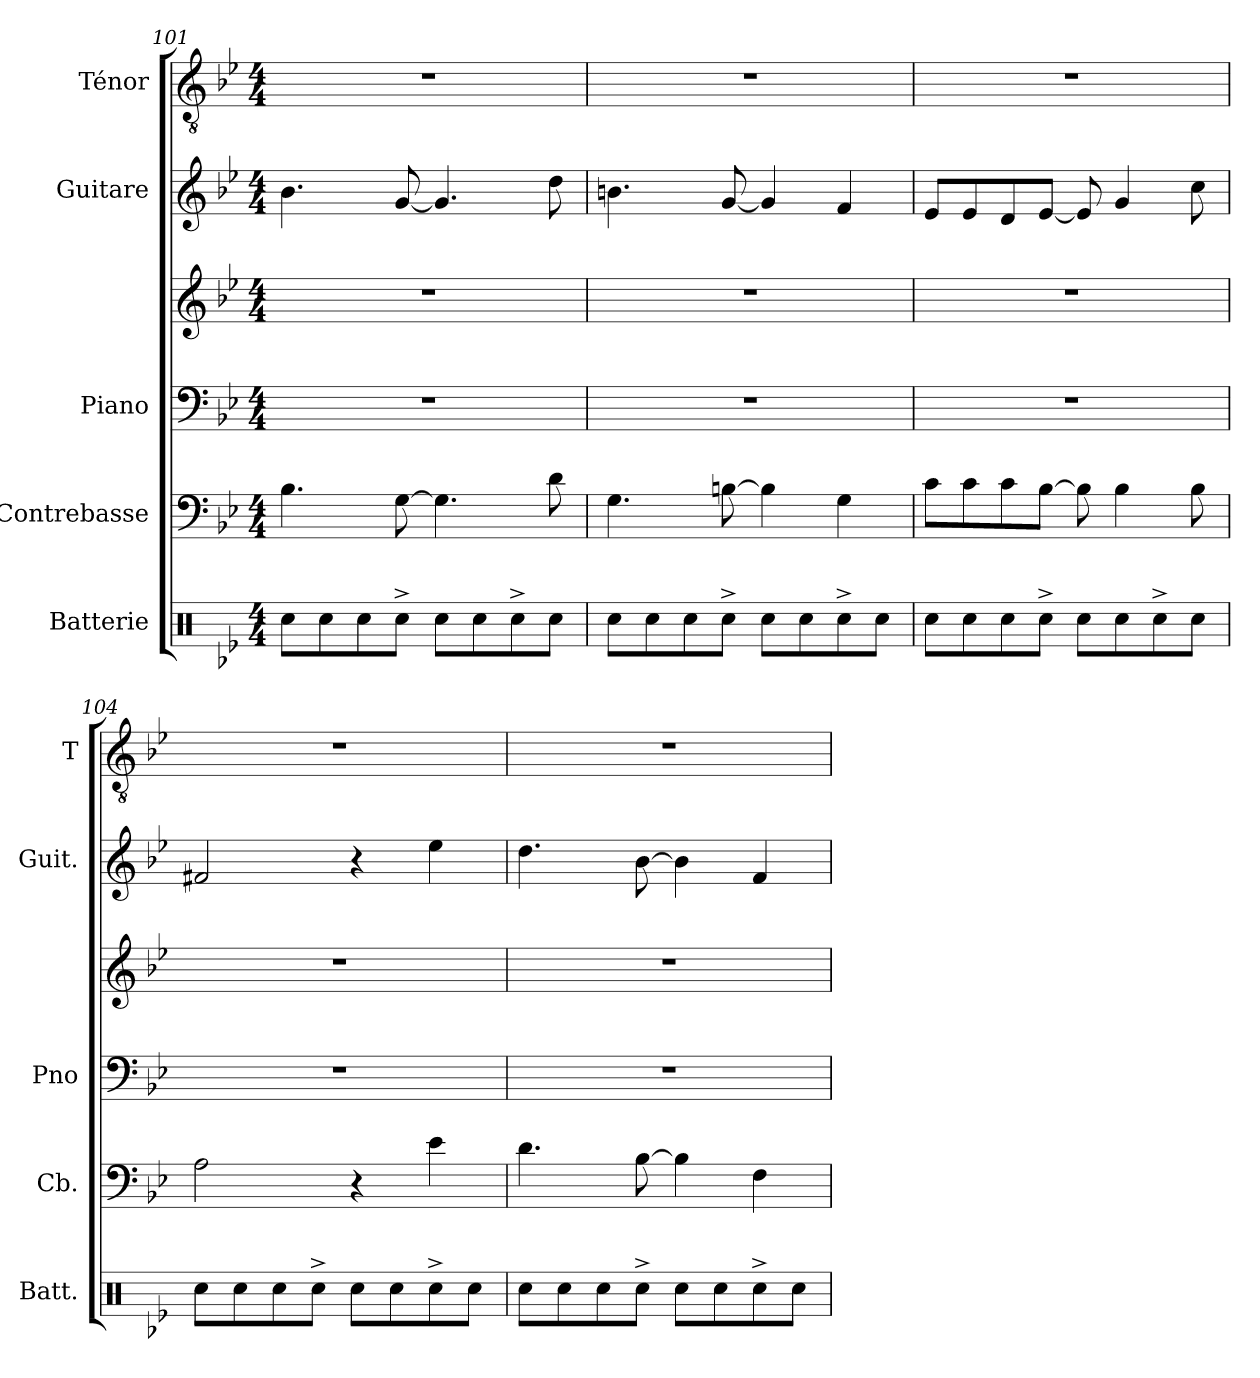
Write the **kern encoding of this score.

**kern	**kern	**kern	**kern	**kern	**kern
*part5	*part4	*part3	*part3	*part2	*part1
*staff6	*staff5	*staff4	*staff3	*staff2	*staff1
*I"Batterie	*I"Contrebasse	*I"Piano	*	*I"Guitare	*I"Ténor
*I'Batt.	*I'Cb.	*I'Pno	*	*I'Guit.	*I'T
!!LO:LB:g=z
*clefX	*clefF4	*clefF4	*clefG2	*clefG2	*clefGv2
*	*ITrd7c12	*	*	*ITrd7c12	*
*k[b-e-]	*k[b-e-]	*k[b-e-]	*k[b-e-]	*k[b-e-]	*k[b-e-]
*g:	*g:	*g:	*g:	*g:	*g:
*M4/4	*M4/4	*M4/4	*M4/4	*M4/4	*M4/4
=101	=101	=101	=101	=101	=101
8Rcc\L	4.BB-\	1r	1r	4.B-\	1r
8Rcc\	.	.	.	.	.
8Rcc\	.	.	.	.	.
8Rcc^>\J	[8GG\	.	.	[8G/	.
8Rcc\L	4.GG\]	.	.	4.G/]	.
8Rcc\	.	.	.	.	.
8Rcc^>\	.	.	.	.	.
8Rcc\J	8D\	.	.	8d\	.
=102	=102	=102	=102	=102	=102
8Rcc\L	4.GG\	1r	1r	4.Bn\	1r
8Rcc\	.	.	.	.	.
8Rcc\	.	.	.	.	.
8Rcc^>\J	[8BBn\	.	.	[8G/	.
8Rcc\L	4BB\]	.	.	4G/]	.
8Rcc\	.	.	.	.	.
8Rcc^>\	4GG\	.	.	4F/	.
8Rcc\J	.	.	.	.	.
=103	=103	=103	=103	=103	=103
8Rcc\L	8C\L	1r	1r	8E-/L	1r
8Rcc\	8C\	.	.	8E-/	.
8Rcc\	8C\	.	.	8D/	.
8Rcc^>\J	[8BB-\J	.	.	[8E-/J	.
8Rcc\L	8BB-\]	.	.	8E-/]	.
8Rcc\	4BB-\	.	.	4G/	.
8Rcc^>\	.	.	.	.	.
8Rcc\J	8BB-\	.	.	8c\	.
=104	=104	=104	=104	=104	=104
8Rcc\L	2AA\	1r	1r	2F#X/	1r
8Rcc\	.	.	.	.	.
8Rcc\	.	.	.	.	.
8Rcc^>\J	.	.	.	.	.
8Rcc\L	4r	.	.	4r	.
8Rcc\	.	.	.	.	.
8Rcc^>\	4E-\	.	.	4e-\	.
8Rcc\J	.	.	.	.	.
!!LO:PB:g=z
=105	=105	=105	=105	=105	=105
8Rcc\L	4.D\	1r	1r	4.d\	1r
8Rcc\	.	.	.	.	.
8Rcc\	.	.	.	.	.
8Rcc^>\J	[8BB-\	.	.	[8B-\	.
8Rcc\L	4BB-\]	.	.	4B-\]	.
8Rcc\	.	.	.	.	.
8Rcc^>\	4FF\	.	.	4F/	.
8Rcc\J	.	.	.	.	.
=	=	=	=	=	=
*-	*-	*-	*-	*-	*-
